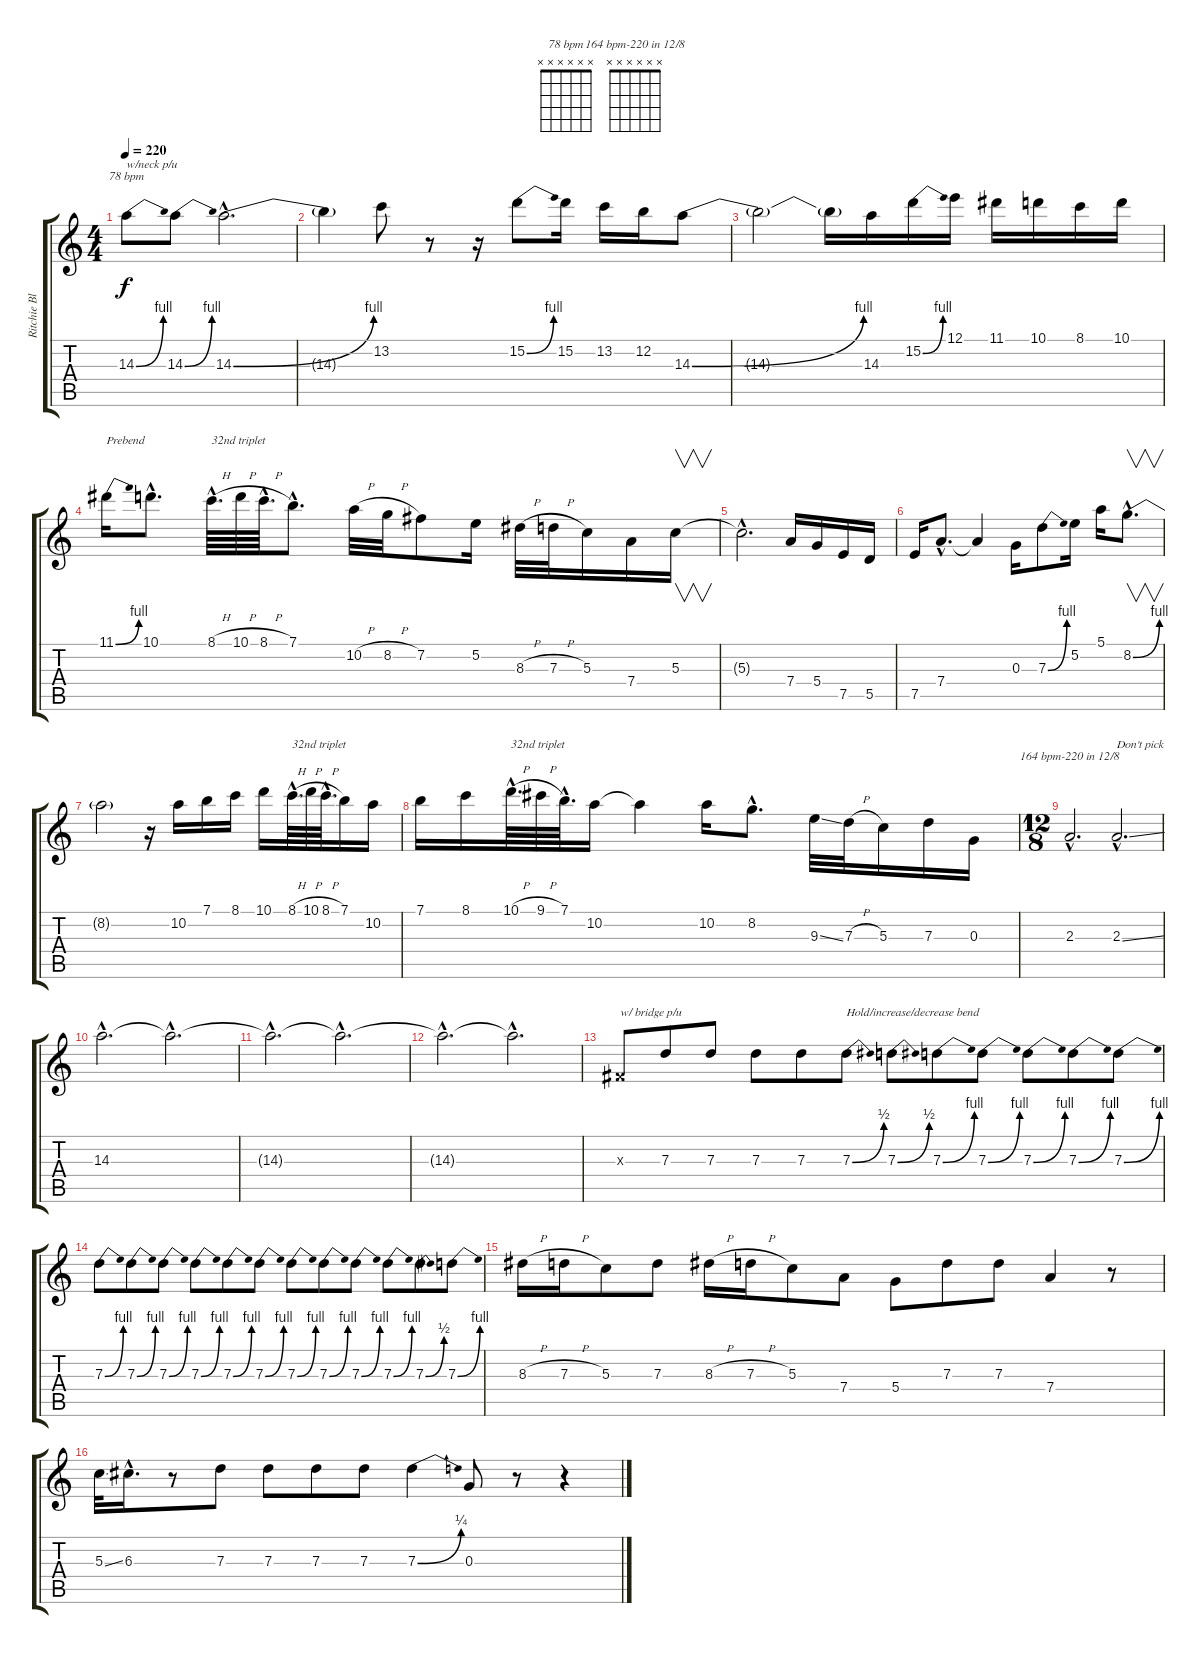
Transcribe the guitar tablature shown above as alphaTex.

\track ("Ritchie Blackmore" "Ritchie Bl") {instrument overdrivenguitar}
\staff {score tabs}
\tuning (E4 B3 G3 D3 A2 E2) {hide}
\chord ("78 bpm" x x x x x x) {firstfret 0}
\chord ("164 bpm-220 in 12/8" x x x x x x) {firstfret 0}
\ts (4 4)
\tempo 220
\clef g2
\ks c
14.3{be (bend 0 0 60 4)}.8{ch "78 bpm" txt "w/neck p/u" dy f instrument overdrivenguitar} 14.3{be (bend 0 0 60 4)}.8 14.3{be (bend 0 0 60 4) hac}.2{d} |
14.3{t}.4 13.2.8 r.8 r.16 15.2{be (bend 0 0 60 4)}.8 15.2.16 13.2.16 12.2.16 14.3{be (bend 0 0 60 4)}.8 |
14.3{t}.2 14.3{t}.16 14.3.16 15.2{be (bend 0 0 60 4)}.16 12.1.16 11.1.16 10.1.16 8.1.16 10.1.16 |
11.1{be (bend 0 0 60 4)}.16{txt "Prebend"} 10.1{hac}.8{d} 8.1{h hac}.64{d txt "32nd triplet"} 10.1{h}.64 8.1{h hac}.64{d} 7.1{hac}.8{d} 10.2{h}.32 8.2{h}.32 7.2.8 5.2.16 8.3{h}.32 7.3{h}.32 5.3.16 7.4.16 5.3.16{v} |
5.3{hac t}.2{d} 7.4.16 5.4.16 7.5.16 5.5.16 |
7.5.16 7.4{hac}.8{d} 7.4{t}.4 0.3.16 7.3{be (bend 0 0 60 4)}.8 5.2.16 5.1.16 8.2{be (bend 0 0 60 4) hac}.8{v d} |
8.2{t}.2 r.16 10.2.16 7.1.16 8.1.16 10.1.16 8.1{h hac}.64{d txt "32nd triplet"} 10.1{h}.64 8.1{h hac}.64{d} 7.1.16 10.2.16 |
7.1.16 8.1.16 10.1{h hac}.64{d txt "32nd triplet"} 9.1{h}.64 7.1{hac}.64{d} 10.2.16 10.2{t}.4 10.2.16 8.2{hac}.8{d} 9.3{ss}.32 7.3{h}.32 5.3.16 7.3.16 0.3.16 |
\ts (12 8)
2.3{hac}.2{d ch "164 bpm-220 in 12/8"} 2.3{ss hac}.2{d txt "Don't pick"} |
14.3{hac}.2{d} 14.3{hac t}.2{d} |
14.3{hac t}.2{d} 14.3{hac t}.2{d} |
14.3{hac t}.2{d} 14.3{hac t}.2{d} |
-1.3{x}.8{txt "w/ bridge p/u"} 7.3.8 7.3.8 7.3.8 7.3.8 7.3{be (bend 0 0 60 2)}.8{txt "Hold/increase/decrease bend"} 7.3{be (bend 0 0 60 2)}.8 7.3{be (bend 0 0 60 4)}.8 7.3{be (bend 0 0 60 4)}.8 7.3{be (bend 0 0 60 4)}.8 7.3{be (bend 0 0 60 4)}.8 7.3{be (bend 0 0 60 4)}.8 |
7.3{be (bend 0 0 60 4)}.8 7.3{be (bend 0 0 60 4)}.8 7.3{be (bend 0 0 60 4)}.8 7.3{be (bend 0 0 60 4)}.8 7.3{be (bend 0 0 60 4)}.8 7.3{be (bend 0 0 60 4)}.8 7.3{be (bend 0 0 60 4)}.8 7.3{be (bend 0 0 60 4)}.8 7.3{be (bend 0 0 60 4)}.8 7.3{be (bend 0 0 60 4)}.8 7.3{be (bend 0 0 60 2)}.8 7.3{be (bend 0 0 60 4)}.8 |
8.3{h}.16 7.3{h}.16 5.3.8 7.3.8 8.3{h}.16 7.3{h}.16 5.3.8 7.4.8 5.4.8 7.3.8 7.3.8 7.4.4 r.8 |
5.3{ss}.32 6.3{hac}.16{d} r.8 7.3.8 7.3.8 7.3.8 7.3.8 7.3{be (bend 0 0 60 1)}.4 0.3.8 r.8 r.4
